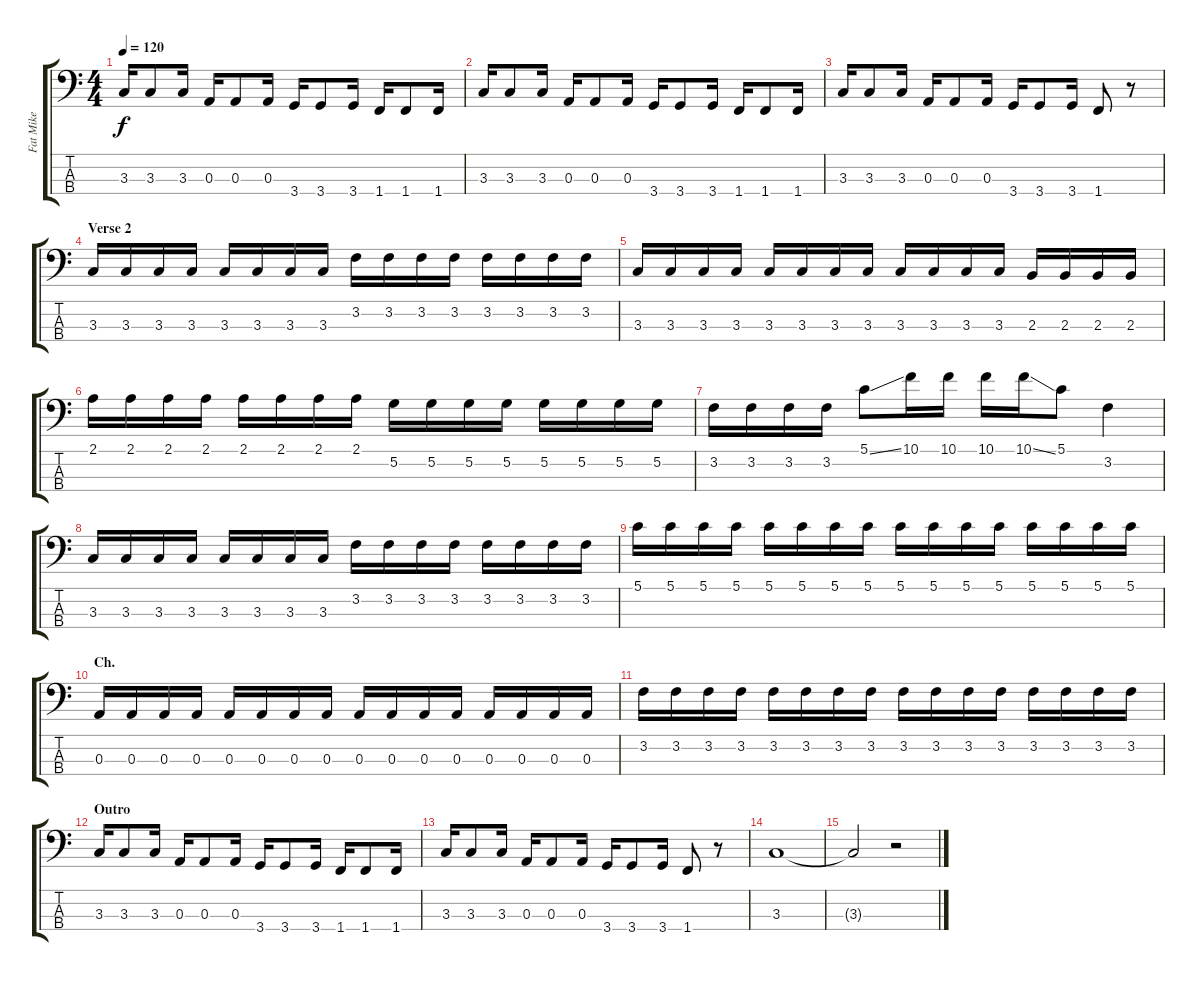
\track ("Fat Mike" "Fat Mike") {instrument electricbasspick}
\staff {score tabs}
\tuning (G2 D2 A1 E1) {hide}
\ts (4 4)
\tempo 120
\clef f4
\ks c
3.3.16{dy f} 3.3.8 3.3.16 0.3.16 0.3.8 0.3.16 3.4.16 3.4.8 3.4.16 1.4.16 1.4.8 1.4.16 |
3.3.16 3.3.8 3.3.16 0.3.16 0.3.8 0.3.16 3.4.16 3.4.8 3.4.16 1.4.16 1.4.8 1.4.16 |
3.3.16 3.3.8 3.3.16 0.3.16 0.3.8 0.3.16 3.4.16 3.4.8 3.4.16 1.4.8 r.8 |
\section ("" "Verse 2")
3.3.16 3.3.16 3.3.16 3.3.16 3.3.16 3.3.16 3.3.16 3.3.16 3.2.16 3.2.16 3.2.16 3.2.16 3.2.16 3.2.16 3.2.16 3.2.16 |
3.3.16 3.3.16 3.3.16 3.3.16 3.3.16 3.3.16 3.3.16 3.3.16 3.3.16 3.3.16 3.3.16 3.3.16 2.3.16 2.3.16 2.3.16 2.3.16 |
2.1.16 2.1.16 2.1.16 2.1.16 2.1.16 2.1.16 2.1.16 2.1.16 5.2.16 5.2.16 5.2.16 5.2.16 5.2.16 5.2.16 5.2.16 5.2.16 |
3.2.16 3.2.16 3.2.16 3.2.16 5.1{ss}.8 10.1.16 10.1.16 10.1.16 10.1{ss}.16 5.1.8 3.2.4 |
3.3.16 3.3.16 3.3.16 3.3.16 3.3.16 3.3.16 3.3.16 3.3.16 3.2.16 3.2.16 3.2.16 3.2.16 3.2.16 3.2.16 3.2.16 3.2.16 |
5.1.16 5.1.16 5.1.16 5.1.16 5.1.16 5.1.16 5.1.16 5.1.16 5.1.16 5.1.16 5.1.16 5.1.16 5.1.16 5.1.16 5.1.16 5.1.16 |
\section ("" "Ch.")
0.3.16 0.3.16 0.3.16 0.3.16 0.3.16 0.3.16 0.3.16 0.3.16 0.3.16 0.3.16 0.3.16 0.3.16 0.3.16 0.3.16 0.3.16 0.3.16 |
3.2.16 3.2.16 3.2.16 3.2.16 3.2.16 3.2.16 3.2.16 3.2.16 3.2.16 3.2.16 3.2.16 3.2.16 3.2.16 3.2.16 3.2.16 3.2.16 |
\section ("" "Outro")
3.3.16 3.3.8 3.3.16 0.3.16 0.3.8 0.3.16 3.4.16 3.4.8 3.4.16 1.4.16 1.4.8 1.4.16 |
3.3.16 3.3.8 3.3.16 0.3.16 0.3.8 0.3.16 3.4.16 3.4.8 3.4.16 1.4.8 r.8 |
3.3.1 |
3.3{t}.2 r.2
